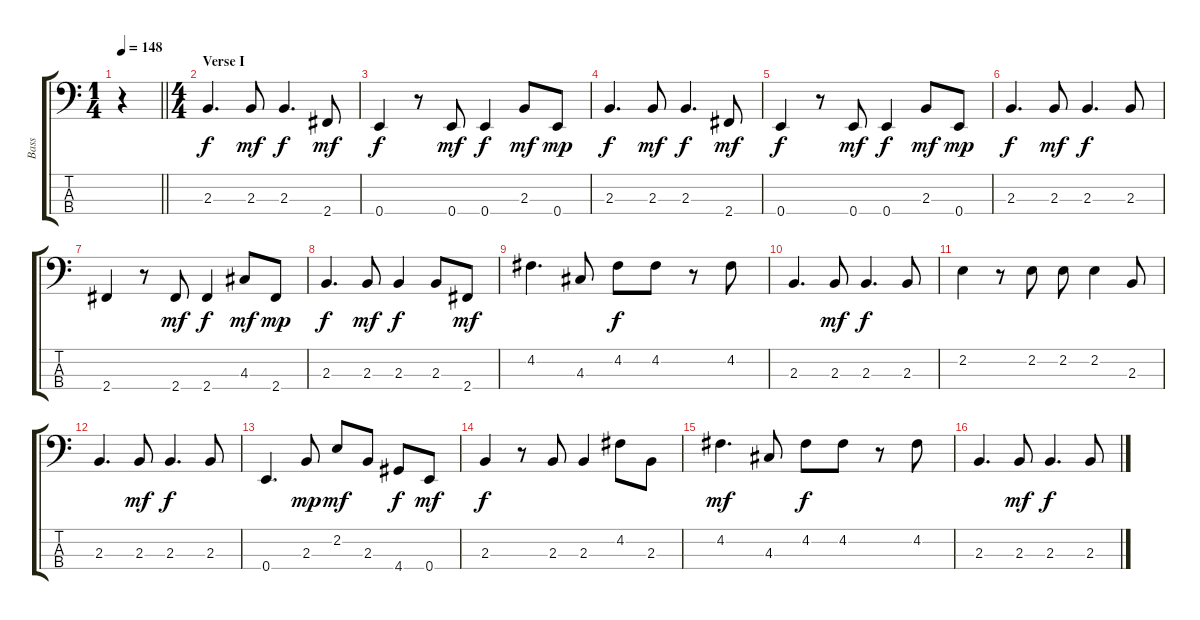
\track ("Bass    " "Bass    ") {instrument electricbassfinger}
\staff {score tabs}
\tuning (G2 D2 A1 E1) {hide}
\ts (1 4)
\tempo 148
\clef f4
\barLineRight lightlight
\ks c
r.4{dy f instrument electricbassfinger} |
\ts (4 4)
\section ("" "Verse I")
2.3.4{d} 2.3.8{dy mf} 2.3.4{d dy f} 2.4.8{dy mf} |
0.4.4{dy f} r.8 0.4.8{dy mf} 0.4.4{dy f} 2.3.8{dy mf} 0.4.8{dy mp} |
2.3.4{d dy f} 2.3.8{dy mf} 2.3.4{d dy f} 2.4.8{dy mf} |
0.4.4{dy f} r.8 0.4.8{dy mf} 0.4.4{dy f} 2.3.8{dy mf} 0.4.8{dy mp} |
2.3.4{d dy f} 2.3.8{dy mf} 2.3.4{d dy f} 2.3.8 |
2.4.4 r.8 2.4.8{dy mf} 2.4.4{dy f} 4.3.8{dy mf} 2.4.8{dy mp} |
2.3.4{d dy f} 2.3.8{dy mf} 2.3.4{dy f} 2.3.8 2.4.8{dy mf} |
4.2.4{d} 4.3.8 4.2.8{dy f} 4.2.8 r.8 4.2.8 |
2.3.4{d} 2.3.8{dy mf} 2.3.4{d dy f} 2.3.8 |
2.2.4 r.8 2.2.8 2.2.8 2.2.4 2.3.8 |
2.3.4{d} 2.3.8{dy mf} 2.3.4{d dy f} 2.3.8 |
0.4.4{d} 2.3.8{dy mp} 2.2.8{dy mf} 2.3.8 4.4.8{dy f} 0.4.8{dy mf} |
2.3.4{dy f} r.8 2.3.8 2.3.4 4.2.8 2.3.8 |
4.2.4{d dy mf} 4.3.8 4.2.8{dy f} 4.2.8 r.8 4.2.8 |
2.3.4{d} 2.3.8{dy mf} 2.3.4{d dy f} 2.3.8
